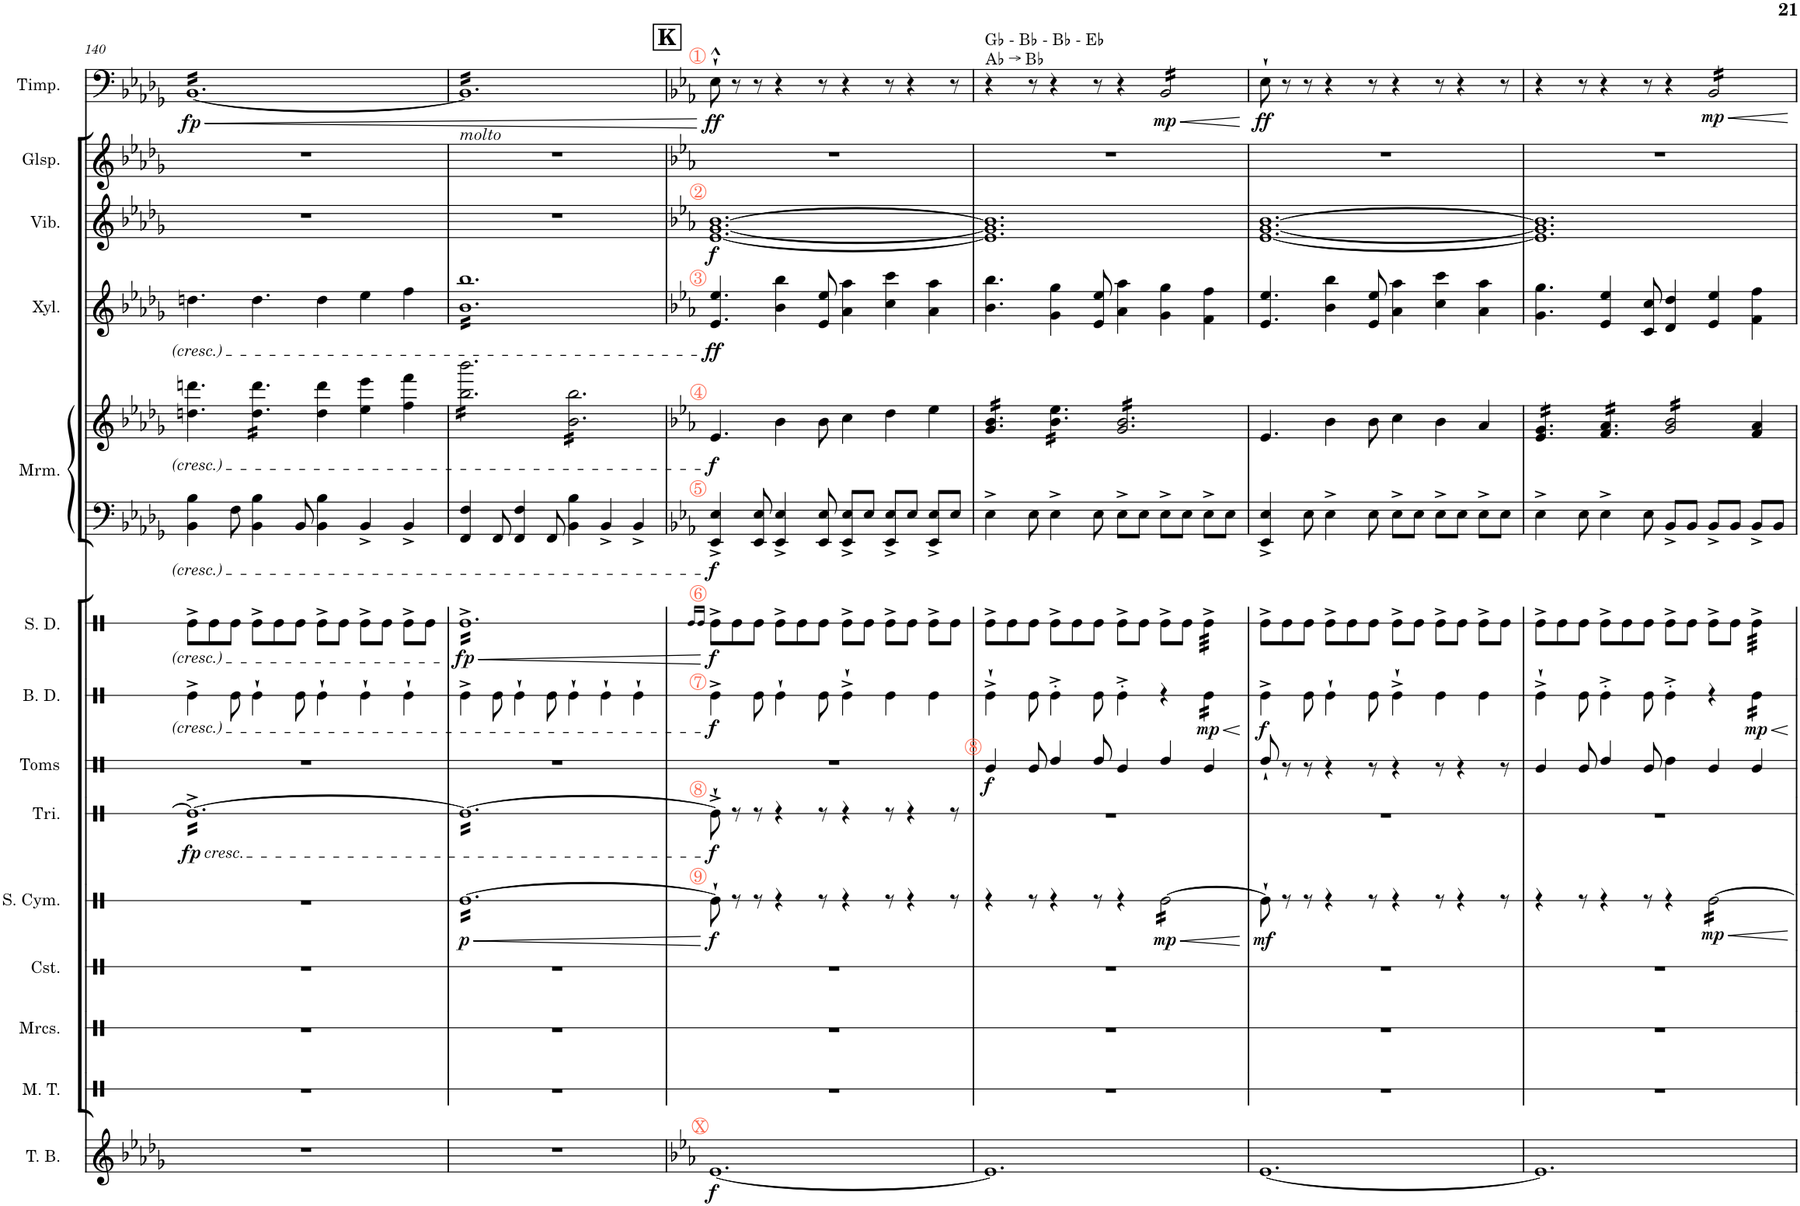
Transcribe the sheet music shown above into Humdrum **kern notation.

**kern	**dynam	**kern	**kern	**kern	**kern	**dynam	**kern	**dynam	**kern	**dynam	**kern	**dynam	**kern	**dynam	**kern	**kern	**dynam	**kern	**dynam	**kern	**dynam	**kern	**kern	**dynam
*part14	*part14	*part13	*part12	*part11	*part10	*part10	*part9	*part9	*part8	*part8	*part7	*part7	*part6	*part6	*part5	*part5	*part5	*part4	*part4	*part3	*part3	*part2	*part1	*part1
*staff15	*staff15	*staff14	*staff13	*staff12	*staff11	*staff11	*staff10	*staff10	*staff9	*staff9	*staff8	*staff8	*staff7	*staff7	*staff6	*staff5	*staff5/6	*staff4	*staff4	*staff3	*staff3	*staff2	*staff1	*staff1
*I"Tubular Bells	*	*I"Mark Tree	*I"Maracas	*I"Castanets	*I"Suspended Cymbal	*	*I"Triangle Finger Cymbals	*	*I"Concert Toms	*	*I"Bass Drum	*	*I"Snare Drum	*	*I"Marimba	*	*	*I"Xylophone	*	*I"Vibraphone	*	*I"Glockenspiel	*I"Timpani	*
*I'T. B.	*	*I'M. T.	*I'Mrcs.	*I'Cst.	*I'S. Cym.	*	*I'Tri.	*	*I'Toms	*	*I'B. D.	*	*I'S. D.	*	*I'Mrm.	*	*	*I'Xyl.	*	*I'Vib.	*	*I'Glsp.	*I'Timp.	*
!!LO:PB:g=z
*clefG2	*	*clefX	*clefX	*clefX	*clefX	*	*clefX	*	*clefX	*	*clefX	*	*clefX	*	*clefF4	*clefG2	*	*clefG2	*	*clefG2	*	*clefG2	*clefF4	*
*	*	*	*	*	*	*	*	*	*	*	*	*	*	*	*	*	*	*Trd-7c-12	*	*	*	*Trd-14c-24	*	*
*k[b-e-a-d-g-]	*	*k[]	*k[]	*k[]	*k[]	*	*k[]	*	*k[]	*	*k[]	*	*k[]	*	*k[b-e-a-d-g-]	*k[b-e-a-d-g-]	*	*k[b-e-a-d-g-]	*	*k[b-e-a-d-g-]	*	*k[b-e-a-d-g-]	*k[b-e-a-d-g-]	*
*M12/8	*	*M12/8	*M12/8	*M12/8	*M12/8	*	*M12/8	*	*M12/8	*	*M12/8	*	*M12/8	*	*M12/8	*M12/8	*	*M12/8	*	*M12/8	*	*M12/8	*M12/8	*
=140	=140	=140	=140	=140	=140	=140	=140	=140	=140	=140	=140	=140	=140	=140	=140	=140	=140	=140	=140	=140	=140	=140	=140	=140
!	!	!	!	!	!	!	!LO:TX:b:i:t=cresc.	!	!	!	!	!	!	!	!	!	!	!	!	!	!	!	!	!
!	!	!	!	!	!	!	!	!LO:DY:b	!	!	!	!	!	!	!	!	!	!	!	!	!	!	!	!LO:HP:b
!	!	!	!	!	!	!	!	!	!	!	!	!	!	!	!	!	!	!	!	!	!	!	!	!LO:DY:n=1:b
*	*	*	*	*	*	*	*tremolo	*	*	*	*	*	*	*	*	*	*	*	*	*	*	*	*	*
*	*	*	*	*	*	*	*	*	*	*	*	*	*	*	*	*	*	*	*	*	*	*	*tremolo	*
1.r	.	1.r	1.r	1.r	1.r	.	16Re^LL	fp	1.r	.	4Re^\	.	8Re^\L	.	4BB-\ 4B-\	4.ddn\ 4.dddn\	.	4.ddn\	.	1.r	.	1.r	[16BB-LL	< fp
.	.	.	.	.	.	.	16Re^	.	.	.	.	.	.	.	.	.	.	.	.	.	.	.	16BB-	.
.	.	.	.	.	.	.	16Re^	.	.	.	.	.	8Re\	.	.	.	.	.	.	.	.	.	16BB-	.
.	.	.	.	.	.	.	16Re^	.	.	.	.	.	.	.	.	.	.	.	.	.	.	.	16BB-	.
.	.	.	.	.	.	.	16Re^	.	.	.	8Re\	.	8Re\J	.	8F\	.	.	.	.	.	.	.	16BB-	.
.	.	.	.	.	.	.	16Re^	.	.	.	.	.	.	.	.	.	.	.	.	.	.	.	16BB-	.
*	*	*	*	*	*	*	*	*	*	*	*	*	*	*	*	*tremolo	*	*	*	*	*	*	*	*
.	.	.	.	.	.	.	16Re^	.	.	.	4Re`\	.	8Re^\L	.	4BB-\ 4B-\	16dd\ 16ddd\LL	.	4.dd\	.	.	.	.	16BB-	.
.	.	.	.	.	.	.	16Re^	.	.	.	.	.	.	.	.	16dd\ 16ddd\	.	.	.	.	.	.	16BB-	.
.	.	.	.	.	.	.	16Re^	.	.	.	.	.	8Re\	.	.	16dd\ 16ddd\	.	.	.	.	.	.	16BB-	.
.	.	.	.	.	.	.	16Re^	.	.	.	.	.	.	.	.	16dd\ 16ddd\	.	.	.	.	.	.	16BB-	.
.	.	.	.	.	.	.	16Re^	.	.	.	8Re\	.	8Re\J	.	8BB-/	16dd\ 16ddd\	.	.	.	.	.	.	16BB-	.
.	.	.	.	.	.	.	16Re^	.	.	.	.	.	.	.	.	16dd\ 16ddd\JJ	.	.	.	.	.	.	16BB-	.
*	*	*	*	*	*	*	*	*	*	*	*	*	*	*	*	*Xtremolo	*	*	*	*	*	*	*	*
.	.	.	.	.	.	.	16Re^	.	.	.	4Re`\	.	8Re^\L	.	4BB-\ 4B-\	4dd\ 4ddd\	.	4dd\	.	.	.	.	16BB-	.
.	.	.	.	.	.	.	16Re^	.	.	.	.	.	.	.	.	.	.	.	.	.	.	.	16BB-	.
.	.	.	.	.	.	.	16Re^	.	.	.	.	.	8Re\J	.	.	.	.	.	.	.	.	.	16BB-	.
.	.	.	.	.	.	.	16Re^	.	.	.	.	.	.	.	.	.	.	.	.	.	.	.	16BB-	.
.	.	.	.	.	.	.	16Re^	.	.	.	4Re`\	.	8Re^\L	.	4BB-^/	4ee-\ 4eee-\	.	4ee-\	.	.	.	.	16BB-	.
.	.	.	.	.	.	.	16Re^	.	.	.	.	.	.	.	.	.	.	.	.	.	.	.	16BB-	.
.	.	.	.	.	.	.	16Re^	.	.	.	.	.	8Re\J	.	.	.	.	.	.	.	.	.	16BB-	.
.	.	.	.	.	.	.	16Re^	.	.	.	.	.	.	.	.	.	.	.	.	.	.	.	16BB-	.
.	.	.	.	.	.	.	16Re^	.	.	.	4Re`\	.	8Re^\L	.	4BB-^/	4ff\ 4fff\	.	4ff\	.	.	.	.	16BB-	.
.	.	.	.	.	.	.	16Re^	.	.	.	.	.	.	.	.	.	.	.	.	.	.	.	16BB-	.
.	.	.	.	.	.	.	16Re^	.	.	.	.	.	8Re\J	.	.	.	.	.	.	.	.	.	16BB-	.
.	.	.	.	.	.	.	16Re^JJ	.	.	.	.	.	.	.	.	.	.	.	.	.	.	.	16BB-JJ	.
=141	=141	=141	=141	=141	=141	=141	=141	=141	=141	=141	=141	=141	=141	=141	=141	=141	=141	=141	=141	=141	=141	=141	=141	=141
!	!	!	!	!	!	!	!	!	!	!	!	!	!	!	!	!	!	!	!	!	!	!	!LO:TX:b:i:t=molto	!
!	!	!	!	!	!	!LO:HP:b	!	!	!	!	!	!	!	!LO:HP:b	!	!	!	!	!	!	!	!	!	!
!	!	!	!	!	!	!LO:DY:n=1:b	!	!	!	!	!	!	!	!LO:DY:n=1:b	!	!	!	!	!	!	!	!	!	!
*	*	*	*	*	*tremolo	*	*	*	*	*	*	*	*	*	*	*	*	*	*	*	*	*	*	*
*	*	*	*	*	*	*	*	*	*	*	*	*	*tremolo	*	*	*	*	*	*	*	*	*	*	*
*	*	*	*	*	*	*	*	*	*	*	*	*	*	*	*	*tremolo	*	*	*	*	*	*	*	*
*	*	*	*	*	*	*	*	*	*	*	*	*	*	*	*	*	*	*tremolo	*	*	*	*	*	*
1.r	.	1.r	1.r	1.r	[16ReLL	< p	16ReLL	.	1.r	.	4Re^\	.	16Re^LL	< fp	4FF/ 4F/	16bb-\ 16bbb-\LL	.	16b- 16bb-LL	.	1.r	.	1.r	16BB-]LL	.
.	.	.	.	.	16Re	.	16Re	.	.	.	.	.	16Re^	.	.	16bb-\ 16bbb-\	.	16b- 16bb-	.	.	.	.	16BB-	.
.	.	.	.	.	16Re	.	16Re	.	.	.	.	.	16Re^	.	.	16bb-\ 16bbb-\	.	16b- 16bb-	.	.	.	.	16BB-	.
.	.	.	.	.	16Re	.	16Re	.	.	.	.	.	16Re^	.	.	16bb-\ 16bbb-\	.	16b- 16bb-	.	.	.	.	16BB-	.
.	.	.	.	.	16Re	.	16Re	.	.	.	8Re\	.	16Re^	.	8FF/	16bb-\ 16bbb-\	.	16b- 16bb-	.	.	.	.	16BB-	.
.	.	.	.	.	16Re	.	16Re	.	.	.	.	.	16Re^	.	.	16bb-\ 16bbb-\	.	16b- 16bb-	.	.	.	.	16BB-	.
.	.	.	.	.	16Re	.	16Re	.	.	.	4Re`\	.	16Re^	.	4FF/ 4F/	16bb-\ 16bbb-\	.	16b- 16bb-	.	.	.	.	16BB-	.
.	.	.	.	.	16Re	.	16Re	.	.	.	.	.	16Re^	.	.	16bb-\ 16bbb-\	.	16b- 16bb-	.	.	.	.	16BB-	.
.	.	.	.	.	16Re	.	16Re	.	.	.	.	.	16Re^	.	.	16bb-\ 16bbb-\	.	16b- 16bb-	.	.	.	.	16BB-	.
.	.	.	.	.	16Re	.	16Re	.	.	.	.	.	16Re^	.	.	16bb-\ 16bbb-\	.	16b- 16bb-	.	.	.	.	16BB-	.
.	.	.	.	.	16Re	.	16Re	.	.	.	8Re\	.	16Re^	.	8FF/	16bb-\ 16bbb-\	.	16b- 16bb-	.	.	.	.	16BB-	.
.	.	.	.	.	16Re	.	16Re	.	.	.	.	.	16Re^	.	.	16bb-\ 16bbb-\JJ	.	16b- 16bb-	.	.	.	.	16BB-	.
.	.	.	.	.	16Re	.	16Re	.	.	.	4Re`\	.	16Re^	.	4BB-\ 4B-\	16b-\ 16bb-\LL	.	16b- 16bb-	.	.	.	.	16BB-	.
.	.	.	.	.	16Re	.	16Re	.	.	.	.	.	16Re^	.	.	16b-\ 16bb-\	.	16b- 16bb-	.	.	.	.	16BB-	.
.	.	.	.	.	16Re	.	16Re	.	.	.	.	.	16Re^	.	.	16b-\ 16bb-\	.	16b- 16bb-	.	.	.	.	16BB-	.
.	.	.	.	.	16Re	.	16Re	.	.	.	.	.	16Re^	.	.	16b-\ 16bb-\	.	16b- 16bb-	.	.	.	.	16BB-	.
.	.	.	.	.	16Re	.	16Re	.	.	.	4Re`\	.	16Re^	.	4BB-^/	16b-\ 16bb-\	.	16b- 16bb-	.	.	.	.	16BB-	.
.	.	.	.	.	16Re	.	16Re	.	.	.	.	.	16Re^	.	.	16b-\ 16bb-\	.	16b- 16bb-	.	.	.	.	16BB-	.
.	.	.	.	.	16Re	.	16Re	.	.	.	.	.	16Re^	.	.	16b-\ 16bb-\	.	16b- 16bb-	.	.	.	.	16BB-	.
.	.	.	.	.	16Re	.	16Re	.	.	.	.	.	16Re^	.	.	16b-\ 16bb-\	.	16b- 16bb-	.	.	.	.	16BB-	.
.	.	.	.	.	16Re	.	16Re	.	.	.	4Re`\	.	16Re^	.	4BB-^/	16b-\ 16bb-\	.	16b- 16bb-	.	.	.	.	16BB-	.
.	.	.	.	.	16Re	.	16Re	.	.	.	.	.	16Re^	.	.	16b-\ 16bb-\	.	16b- 16bb-	.	.	.	.	16BB-	.
.	.	.	.	.	16Re	.	16Re	.	.	.	.	.	16Re^	.	.	16b-\ 16bb-\	.	16b- 16bb-	.	.	.	.	16BB-	.
.	.	.	.	.	16ReJJ	.	16ReJJ	.	.	.	.	.	16Re^JJ	.	.	16b-\ 16bb-\JJ	.	16b- 16bb-JJ	.	.	.	.	16BB-JJ	.
*	*	*	*	*	*	*	*	*	*	*	*	*	*	*	*	*	*	*	*	*	*	*	*Xtremolo	*
*	*	*	*	*	*	*	*	*	*	*	*	*	*	*	*	*	*	*Xtremolo	*	*	*	*	*	*
*	*	*	*	*	*	*	*	*	*	*	*	*	*	*	*	*Xtremolo	*	*	*	*	*	*	*	*
*	*	*	*	*	*	*	*	*	*	*	*	*	*Xtremolo	*	*	*	*	*	*	*	*	*	*	*
*	*	*	*	*	*	*	*Xtremolo	*	*	*	*	*	*	*	*	*	*	*	*	*	*	*	*	*
*	*	*	*	*	*Xtremolo	*	*	*	*	*	*	*	*	*	*	*	*	*	*	*	*	*	*	*
.	.	.	.	.	.	[	.	.	.	.	.	.	.	[	.	.	.	.	.	.	.	.	.	[
!!LO:REH:place=s1:a:B:cj:fs=14:t=K
=142	=142	=142	=142	=142	=142	=142	=142	=142	=142	=142	=142	=142	=142	=142	=142	=142	=142	=142	=142	=142	=142	=142	=142	=142
*k[b-e-a-]	*	*	*	*	*	*	*	*	*	*	*	*	*	*	*k[b-e-a-]	*k[b-e-a-]	*	*k[b-e-a-]	*	*k[b-e-a-]	*	*k[b-e-a-]	*k[b-e-a-]	*
.	.	.	.	.	.	.	.	.	.	.	.	.	16qRe/LL	.	.	.	.	.	.	.	.	.	.	.
.	.	.	.	.	.	.	.	.	.	.	.	.	16qRe/JJ	.	.	.	.	.	.	.	.	.	.	.
!	!	!	!	!	!	!	!	!	!	!	!	!	!	!	!	!	!	!	!	!	!	!	!LO:TX:a:color=#FD6C54:t=1	!
!	!	!	!	!	!	!	!	!	!	!	!	!	!	!	!	!	!	!	!	!LO:TX:a:color=#FD6C54:t=2	!	!	!	!
!	!	!	!	!	!	!	!	!	!	!	!	!	!	!	!	!	!	!LO:TX:a:color=#FD6C54:t=3	!	!	!	!	!	!
!	!	!	!	!	!	!	!	!	!	!	!	!	!	!	!	!LO:TX:a:color=#FD6C54:t=4	!	!	!	!	!	!	!	!
!	!	!	!	!	!	!	!	!	!	!	!	!	!	!	!LO:TX:a:color=#FD6C54:t=5	!	!	!	!	!	!	!	!	!
!	!	!	!	!	!	!	!	!	!	!	!	!	!LO:TX:a:color=#FD6C54:t=6	!	!	!	!	!	!	!	!	!	!	!
!	!	!	!	!	!	!	!	!	!	!	!LO:TX:a:color=#FD6C54:t=7	!	!	!	!	!	!	!	!	!	!	!	!	!
!	!	!	!	!	!	!	!LO:TX:a:color=#FD6C54:t=8	!	!	!	!	!	!	!	!	!	!	!	!	!	!	!	!	!
!	!	!	!	!	!LO:TX:a:color=#FD6C54:t=9	!	!	!	!	!	!	!	!	!	!	!	!	!	!	!	!	!	!	!
!LO:TX:a:color=#FD6C54:t=X	!	!	!	!	!	!	!	!	!	!	!	!	!	!	!	!	!	!	!	!	!	!	!	!
!	!LO:DY:b	!	!	!	!	!LO:DY:b	!	!LO:DY:b	!	!	!	!LO:DY:b	!	!LO:DY:b	!	!	!LO:DY:b=2	!	!	!	!	!	!	!
!	!	!	!	!	!	!	!	!	!	!	!	!	!	!	!	!	!LO:DY:n=1:b	!	!LO:DY:b	!	!LO:DY:b	!	!	!LO:DY:b
[1.e-	f	1.r	1.r	1.r	8Re`\]	f	8Re^`\]	f	1.r	.	4Re^\	f	8Re^\L	f	4EE-/^ 4E-/^	4.e-/	f f	4.e-/ 4.ee-/	ff	[1.e- [1.g [1.b-	f	1.r	8E-`^^\	ff
.	.	.	.	.	8r	.	8r	.	.	.	.	.	8Re\	.	.	.	.	.	.	.	.	.	8r	.
.	.	.	.	.	8r	.	8r	.	.	.	8Re\	.	8Re\J	.	8EE-/ 8E-/	.	.	.	.	.	.	.	8r	.
.	.	.	.	.	4r	.	4r	.	.	.	4Re`\	.	8Re^\L	.	4EE-/^ 4E-/^	4b-\	.	4b-\ 4bb-\	.	.	.	.	4r	.
.	.	.	.	.	.	.	.	.	.	.	.	.	8Re\	.	.	.	.	.	.	.	.	.	.	.
.	.	.	.	.	8r	.	8r	.	.	.	8Re\	.	8Re\J	.	8EE-/ 8E-/	8b-\	.	8e-/ 8ee-/	.	.	.	.	8r	.
.	.	.	.	.	4r	.	4r	.	.	.	4Re^`\	.	8Re^\L	.	8EE-/^ 8E-/^L	4cc\	.	4a-\ 4aa-\	.	.	.	.	4r	.
.	.	.	.	.	.	.	.	.	.	.	.	.	8Re\J	.	8E-/J	.	.	.	.	.	.	.	.	.
.	.	.	.	.	8r	.	8r	.	.	.	4Re\	.	8Re^\L	.	8EE-/^ 8E-/^L	4dd\	.	4cc\ 4ccc\	.	.	.	.	8r	.
.	.	.	.	.	4r	.	4r	.	.	.	.	.	8Re\J	.	8E-/J	.	.	.	.	.	.	.	4r	.
.	.	.	.	.	.	.	.	.	.	.	4Re\	.	8Re^\L	.	8EE-/^ 8E-/^L	4ee-\	.	4a-\ 4aa-\	.	.	.	.	.	.
.	.	.	.	.	8r	.	8r	.	.	.	.	.	8Re\J	.	8E-/J	.	.	.	.	.	.	.	8r	.
=143	=143	=143	=143	=143	=143	=143	=143	=143	=143	=143	=143	=143	=143	=143	=143	=143	=143	=143	=143	=143	=143	=143	=143	=143
!	!	!	!	!	!	!	!	!	!	!	!	!	!	!	!	!	!	!	!	!	!	!	!LO:TX:a:t=G♭ - B♭ - B♭ - E♭	!
!	!	!	!	!	!	!	!	!	!	!	!	!	!	!	!	!	!	!	!	!	!	!	!LO:TX:a:t=A♭ → B♭	!
!	!	!	!	!	!	!	!	!	!LO:TX:a:color=#FD6C54:t=8	!	!	!	!	!	!	!	!	!	!	!	!	!	!	!
!	!	!	!	!	!	!	!	!	!	!LO:DY:b	!	!	!	!	!	!	!	!	!	!	!	!	!	!
*	*	*	*	*	*	*	*	*	*	*	*	*	*	*	*	*tremolo	*	*	*	*	*	*	*	*
1.e-]	.	1.r	1.r	1.r	4r	.	1.r	.	4Rdd/	f	4Re^`\	.	8Re^\L	.	4E-^\	16g/ 16b-/LL	.	4.b-\ 4.bb-\	.	1.e-] 1.g] 1.b-]	.	1.r	4r	.
.	.	.	.	.	.	.	.	.	.	.	.	.	.	.	.	16g/ 16b-/	.	.	.	.	.	.	.	.
.	.	.	.	.	.	.	.	.	.	.	.	.	8Re\	.	.	16g/ 16b-/	.	.	.	.	.	.	.	.
.	.	.	.	.	.	.	.	.	.	.	.	.	.	.	.	16g/ 16b-/	.	.	.	.	.	.	.	.
.	.	.	.	.	8r	.	.	.	8Rdd/	.	8Re\	.	8Re\J	.	8E-\	16g/ 16b-/	.	.	.	.	.	.	8r	.
.	.	.	.	.	.	.	.	.	.	.	.	.	.	.	.	16g/ 16b-/JJ	.	.	.	.	.	.	.	.
.	.	.	.	.	4r	.	.	.	4Rff/	.	4Re'^\	.	8Re^\L	.	4E-^\	16b-\ 16ee-\LL	.	4g\ 4gg\	.	.	.	.	4r	.
.	.	.	.	.	.	.	.	.	.	.	.	.	.	.	.	16b-\ 16ee-\	.	.	.	.	.	.	.	.
.	.	.	.	.	.	.	.	.	.	.	.	.	8Re\	.	.	16b-\ 16ee-\	.	.	.	.	.	.	.	.
.	.	.	.	.	.	.	.	.	.	.	.	.	.	.	.	16b-\ 16ee-\	.	.	.	.	.	.	.	.
.	.	.	.	.	8r	.	.	.	8Rff/	.	8Re\	.	8Re\J	.	8E-\	16b-\ 16ee-\	.	8e-/ 8ee-/	.	.	.	.	8r	.
.	.	.	.	.	.	.	.	.	.	.	.	.	.	.	.	16b-\ 16ee-\JJ	.	.	.	.	.	.	.	.
.	.	.	.	.	4r	.	.	.	4Rdd/	.	4Re'^\	.	8Re^\L	.	8E-^\L	16g/ 16b-/LL	.	4a-\ 4aa-\	.	.	.	.	4r	.
.	.	.	.	.	.	.	.	.	.	.	.	.	.	.	.	16g/ 16b-/	.	.	.	.	.	.	.	.
.	.	.	.	.	.	.	.	.	.	.	.	.	8Re\J	.	8E-\J	16g/ 16b-/	.	.	.	.	.	.	.	.
.	.	.	.	.	.	.	.	.	.	.	.	.	.	.	.	16g/ 16b-/	.	.	.	.	.	.	.	.
!	!	!	!	!	!	!LO:HP:b	!	!	!	!	!	!	!	!	!	!	!	!	!	!	!	!	!	!LO:HP:b
!	!	!	!	!	!	!LO:DY:n=1:b	!	!	!	!	!	!	!	!	!	!	!	!	!	!	!	!	!	!LO:DY:n=1:b
*	*	*	*	*	*tremolo	*	*	*	*	*	*	*	*	*	*	*	*	*	*	*	*	*	*	*
*	*	*	*	*	*	*	*	*	*	*	*	*	*	*	*	*	*	*	*	*	*	*	*tremolo	*
.	.	.	.	.	[16Re\LL	< mp	.	.	4Rff/	.	4r	.	8Re^\L	.	8E-^\L	16g/ 16b-/	.	4g\ 4gg\	.	.	.	.	16BB-/LL	< mp
.	.	.	.	.	16Re\	.	.	.	.	.	.	.	.	.	.	16g/ 16b-/	.	.	.	.	.	.	16BB-/	.
.	.	.	.	.	16Re\	.	.	.	.	.	.	.	8Re\J	.	8E-\J	16g/ 16b-/	.	.	.	.	.	.	16BB-/	.
.	.	.	.	.	16Re\	.	.	.	.	.	.	.	.	.	.	16g/ 16b-/	.	.	.	.	.	.	16BB-/	.
!	!	!	!	!	!	!	!	!	!	!	!	!LO:HP:b	!	!	!	!	!	!	!	!	!	!	!	!
!	!	!	!	!	!	!	!	!	!	!	!	!LO:DY:n=1:b	!	!	!	!	!	!	!	!	!	!	!	!
*	*	*	*	*	*	*	*	*	*	*	*tremolo	*	*	*	*	*	*	*	*	*	*	*	*	*
*	*	*	*	*	*	*	*	*	*	*	*	*	*tremolo	*	*	*	*	*	*	*	*	*	*	*
.	.	.	.	.	16Re\	.	.	.	4Rdd/	.	16Re\LL	< mp	32Re^\LLL	.	8E-^\L	16g/ 16b-/	.	4f\ 4ff\	.	.	.	.	16BB-/	.
.	.	.	.	.	.	.	.	.	.	.	.	.	32Re^\	.	.	.	.	.	.	.	.	.	.	.
.	.	.	.	.	16Re\	.	.	.	.	.	16Re\	.	32Re^\	.	.	16g/ 16b-/	.	.	.	.	.	.	16BB-/	.
.	.	.	.	.	.	.	.	.	.	.	.	.	32Re^\	.	.	.	.	.	.	.	.	.	.	.
.	.	.	.	.	16Re\	.	.	.	.	.	16Re\	.	32Re^\	.	8E-\J	16g/ 16b-/	.	.	.	.	.	.	16BB-/	.
.	.	.	.	.	.	.	.	.	.	.	.	.	32Re^\	.	.	.	.	.	.	.	.	.	.	.
.	.	.	.	.	16Re\JJ	.	.	.	.	.	16Re\JJ	.	32Re^\	.	.	16g/ 16b-/JJ	.	.	.	.	.	.	16BB-/JJ	.
*	*	*	*	*	*	*	*	*	*	*	*	*	*	*	*	*	*	*	*	*	*	*	*Xtremolo	*
*	*	*	*	*	*	*	*	*	*	*	*	*	*	*	*	*Xtremolo	*	*	*	*	*	*	*	*
*	*	*	*	*	*	*	*	*	*	*	*Xtremolo	*	*	*	*	*	*	*	*	*	*	*	*	*
*	*	*	*	*	*Xtremolo	*	*	*	*	*	*	*	*	*	*	*	*	*	*	*	*	*	*	*
.	.	.	.	.	.	.	.	.	.	.	.	.	32Re^\JJJ	.	.	.	.	.	.	.	.	.	.	.
*	*	*	*	*	*	*	*	*	*	*	*	*	*Xtremolo	*	*	*	*	*	*	*	*	*	*	*
.	.	.	.	.	.	[	.	.	.	.	.	[	.	.	.	.	.	.	.	.	.	.	.	[
=144	=144	=144	=144	=144	=144	=144	=144	=144	=144	=144	=144	=144	=144	=144	=144	=144	=144	=144	=144	=144	=144	=144	=144	=144
!	!	!	!	!	!	!LO:DY:b	!	!	!	!	!	!LO:DY:b	!	!	!	!	!	!	!	!	!	!	!	!LO:DY:b
[1.e-	.	1.r	1.r	1.r	8Re`\]	mf	1.r	.	8Rff`/	.	4Re^\	f	8Re^\L	.	4EE-/^ 4E-/^	4.e-/	.	4.e-/ 4.ee-/	.	[1.e- [1.g [1.b-	.	1.r	8E-`\	ff
.	.	.	.	.	8r	.	.	.	8r	.	.	.	8Re\	.	.	.	.	.	.	.	.	.	8r	.
.	.	.	.	.	8r	.	.	.	8r	.	8Re\	.	8Re\J	.	8E-\	.	.	.	.	.	.	.	8r	.
.	.	.	.	.	4r	.	.	.	4r	.	4Re`\	.	8Re^\L	.	4E-^\	4b-\	.	4b-\ 4bb-\	.	.	.	.	4r	.
.	.	.	.	.	.	.	.	.	.	.	.	.	8Re\	.	.	.	.	.	.	.	.	.	.	.
.	.	.	.	.	8r	.	.	.	8r	.	8Re\	.	8Re\J	.	8E-\	8b-\	.	8e-/ 8ee-/	.	.	.	.	8r	.
.	.	.	.	.	4r	.	.	.	4r	.	4Re^`\	.	8Re^\L	.	8E-^\L	4cc\	.	4a-\ 4aa-\	.	.	.	.	4r	.
.	.	.	.	.	.	.	.	.	.	.	.	.	8Re\J	.	8E-\J	.	.	.	.	.	.	.	.	.
.	.	.	.	.	8r	.	.	.	8r	.	4Re\	.	8Re^\L	.	8E-^\L	4b-\	.	4cc\ 4ccc\	.	.	.	.	8r	.
.	.	.	.	.	4r	.	.	.	4r	.	.	.	8Re\J	.	8E-\J	.	.	.	.	.	.	.	4r	.
.	.	.	.	.	.	.	.	.	.	.	4Re\	.	8Re^\L	.	8E-^\L	4a-/	.	4a-\ 4aa-\	.	.	.	.	.	.
.	.	.	.	.	8r	.	.	.	8r	.	.	.	8Re\J	.	8E-\J	.	.	.	.	.	.	.	8r	.
=145	=145	=145	=145	=145	=145	=145	=145	=145	=145	=145	=145	=145	=145	=145	=145	=145	=145	=145	=145	=145	=145	=145	=145	=145
*	*	*	*	*	*	*	*	*	*	*	*	*	*	*	*	*tremolo	*	*	*	*	*	*	*	*
1.e-]	.	1.r	1.r	1.r	4r	.	1.r	.	4Rdd/	.	4Re^`\	.	8Re^\L	.	4E-^\	16e-/ 16g/LL	.	4.g\ 4.gg\	.	1.e-] 1.g] 1.b-]	.	1.r	4r	.
.	.	.	.	.	.	.	.	.	.	.	.	.	.	.	.	16e-/ 16g/	.	.	.	.	.	.	.	.
.	.	.	.	.	.	.	.	.	.	.	.	.	8Re\	.	.	16e-/ 16g/	.	.	.	.	.	.	.	.
.	.	.	.	.	.	.	.	.	.	.	.	.	.	.	.	16e-/ 16g/	.	.	.	.	.	.	.	.
.	.	.	.	.	8r	.	.	.	8Rdd/	.	8Re\	.	8Re\J	.	8E-\	16e-/ 16g/	.	.	.	.	.	.	8r	.
.	.	.	.	.	.	.	.	.	.	.	.	.	.	.	.	16e-/ 16g/JJ	.	.	.	.	.	.	.	.
.	.	.	.	.	4r	.	.	.	4Rff/	.	4Re'^\	.	8Re^\L	.	4E-^\	16f/ 16a-/LL	.	4e-/ 4ee-/	.	.	.	.	4r	.
.	.	.	.	.	.	.	.	.	.	.	.	.	.	.	.	16f/ 16a-/	.	.	.	.	.	.	.	.
.	.	.	.	.	.	.	.	.	.	.	.	.	8Re\	.	.	16f/ 16a-/	.	.	.	.	.	.	.	.
.	.	.	.	.	.	.	.	.	.	.	.	.	.	.	.	16f/ 16a-/	.	.	.	.	.	.	.	.
.	.	.	.	.	8r	.	.	.	8Rdd/	.	8Re\	.	8Re\J	.	8E-\	16f/ 16a-/	.	8c/ 8cc/	.	.	.	.	8r	.
.	.	.	.	.	.	.	.	.	.	.	.	.	.	.	.	16f/ 16a-/JJ	.	.	.	.	.	.	.	.
.	.	.	.	.	4r	.	.	.	4Rff\	.	4Re'^\	.	8Re^\L	.	8BB-^/L	16g/ 16b-/LL	.	4d/ 4dd/	.	.	.	.	4r	.
.	.	.	.	.	.	.	.	.	.	.	.	.	.	.	.	16g/ 16b-/	.	.	.	.	.	.	.	.
.	.	.	.	.	.	.	.	.	.	.	.	.	8Re\J	.	8BB-/J	16g/ 16b-/	.	.	.	.	.	.	.	.
.	.	.	.	.	.	.	.	.	.	.	.	.	.	.	.	16g/ 16b-/	.	.	.	.	.	.	.	.
!	!	!	!	!	!	!LO:HP:b	!	!	!	!	!	!	!	!	!	!	!	!	!	!	!	!	!	!LO:HP:b
!	!	!	!	!	!	!LO:DY:n=1:b	!	!	!	!	!	!	!	!	!	!	!	!	!	!	!	!	!	!LO:DY:n=1:b
*	*	*	*	*	*tremolo	*	*	*	*	*	*	*	*	*	*	*	*	*	*	*	*	*	*	*
*	*	*	*	*	*	*	*	*	*	*	*	*	*	*	*	*	*	*	*	*	*	*	*tremolo	*
.	.	.	.	.	[16Re\LL	< mp	.	.	4Rdd/	.	4r	.	8Re^\L	.	8BB-^/L	16g/ 16b-/	.	4e-/ 4ee-/	.	.	.	.	16BB-/LL	< mp
.	.	.	.	.	16Re\	.	.	.	.	.	.	.	.	.	.	16g/ 16b-/	.	.	.	.	.	.	16BB-/	.
.	.	.	.	.	16Re\	.	.	.	.	.	.	.	8Re\J	.	8BB-/J	16g/ 16b-/	.	.	.	.	.	.	16BB-/	.
.	.	.	.	.	16Re\	.	.	.	.	.	.	.	.	.	.	16g/ 16b-/JJ	.	.	.	.	.	.	16BB-/	.
*	*	*	*	*	*	*	*	*	*	*	*	*	*	*	*	*Xtremolo	*	*	*	*	*	*	*	*
!	!	!	!	!	!	!	!	!	!	!	!	!LO:HP:b	!	!	!	!	!	!	!	!	!	!	!	!
!	!	!	!	!	!	!	!	!	!	!	!	!LO:DY:n=1:b	!	!	!	!	!	!	!	!	!	!	!	!
*	*	*	*	*	*	*	*	*	*	*	*tremolo	*	*	*	*	*	*	*	*	*	*	*	*	*
*	*	*	*	*	*	*	*	*	*	*	*	*	*tremolo	*	*	*	*	*	*	*	*	*	*	*
.	.	.	.	.	16Re\	.	.	.	4Rdd/	.	16Re\LL	< mp	32Re^\LLL	.	8BB-^/L	4f/ 4a-/	.	4f\ 4ff\	.	.	.	.	16BB-/	.
.	.	.	.	.	.	.	.	.	.	.	.	.	32Re^\	.	.	.	.	.	.	.	.	.	.	.
.	.	.	.	.	16Re\	.	.	.	.	.	16Re\	.	32Re^\	.	.	.	.	.	.	.	.	.	16BB-/	.
.	.	.	.	.	.	.	.	.	.	.	.	.	32Re^\	.	.	.	.	.	.	.	.	.	.	.
.	.	.	.	.	16Re\	.	.	.	.	.	16Re\	.	32Re^\	.	8BB-/J	.	.	.	.	.	.	.	16BB-/	.
.	.	.	.	.	.	.	.	.	.	.	.	.	32Re^\	.	.	.	.	.	.	.	.	.	.	.
.	.	.	.	.	16Re\JJ	.	.	.	.	.	16Re\JJ	.	32Re^\	.	.	.	.	.	.	.	.	.	16BB-/JJ	.
*	*	*	*	*	*	*	*	*	*	*	*	*	*	*	*	*	*	*	*	*	*	*	*Xtremolo	*
*	*	*	*	*	*	*	*	*	*	*	*Xtremolo	*	*	*	*	*	*	*	*	*	*	*	*	*
*	*	*	*	*	*Xtremolo	*	*	*	*	*	*	*	*	*	*	*	*	*	*	*	*	*	*	*
.	.	.	.	.	.	.	.	.	.	.	.	.	32Re^\JJJ	.	.	.	.	.	.	.	.	.	.	.
*	*	*	*	*	*	*	*	*	*	*	*	*	*Xtremolo	*	*	*	*	*	*	*	*	*	*	*
.	.	.	.	.	.	[	.	.	.	.	.	[	.	.	.	.	.	.	.	.	.	.	.	[
=	=	=	=	=	=	=	=	=	=	=	=	=	=	=	=	=	=	=	=	=	=	=	=	=
*-	*-	*-	*-	*-	*-	*-	*-	*-	*-	*-	*-	*-	*-	*-	*-	*-	*-	*-	*-	*-	*-	*-	*-	*-
